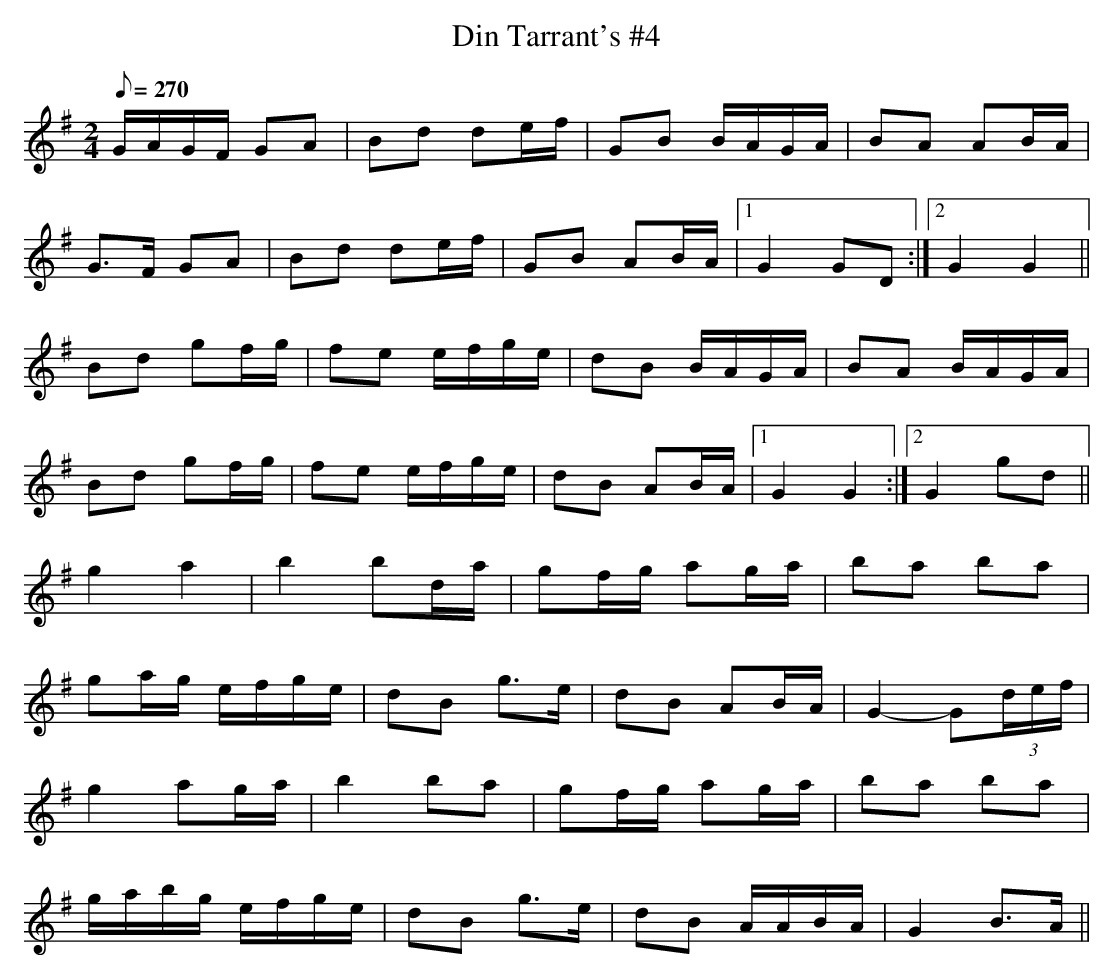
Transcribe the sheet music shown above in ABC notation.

X:1
T: Din Tarrant's #4
L: 1/8
M: 2/4
Q: 270
K: G
G/A/G/F/ GA|Bd de/f/|GB B/A/G/A/|BA AB/A/|
G>F GA|Bd de/f/|GB AB/A/|1 G2 GD :|2 G2 G2||
Bd gf/g/|fe e/f/g/e/|dB B/A/G/A/|BA B/A/G/A/|
Bd gf/g/|fe e/f/g/e/|dB AB/A/|1 G2 G2 :|2 G2 gd||
g2 a2|b2 bd/a/|gf/g/ ag/a/|ba ba|
ga/g/ e/f/g/e/|dB g>e|dB AB/A/|G2-G(3d/e/f/|
g2 ag/a/|b2 ba|gf/g/ ag/a/|ba ba|
g/a/b/g/ e/f/g/e/|dB g>e|dB A/A/B/A/|G2 B>A||
